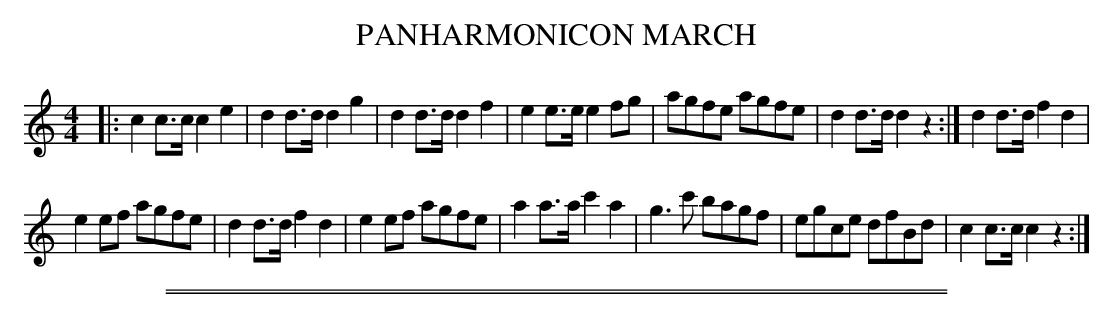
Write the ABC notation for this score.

X:1
T: PANHARMONICON MARCH
M: 4/4
L: 1/8
K: C
|:\
c2c>c c2e2 | d2d>d d2g2 | d2d>d d2f2 | e2e>e e2fg | agfe agfe | d2d>d d2z2 :| d2d>d f2d2 |
e2ef agfe | d2d>d f2d2 | e2ef agfe | a2a>a c'2a2 | g3c' bagf | egce dfBd | c2c>c c2z2 :|
